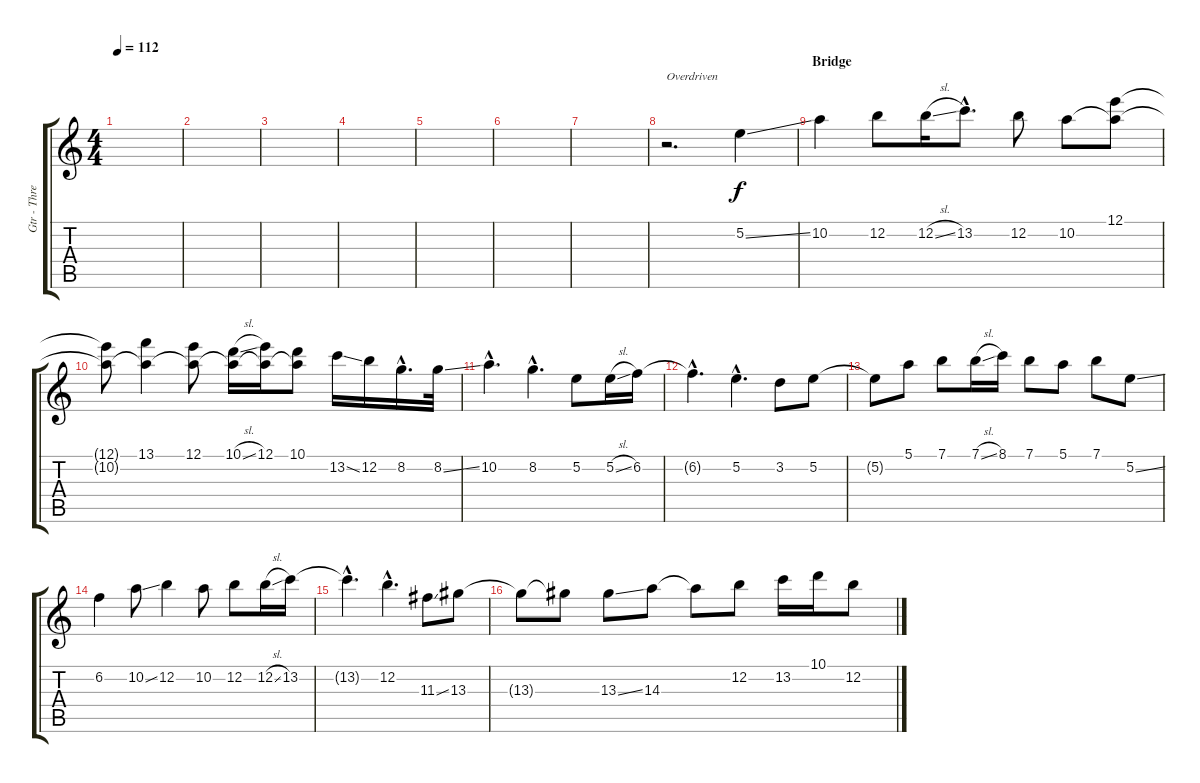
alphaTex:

\track ("Gtr - Three" "Gtr - Thre") {instrument distortionguitar}
\staff {score tabs}
\tuning (E4 B3 G3 D3 A2 E2) {hide}
\ts (4 4)
\tempo 112
\clef g2
\ks c
|
|
|
|
|
|
|
r.2{d txt "Overdriven" volume 15 instrument overdrivenguitar} 5.2{ss}.4 |
\section ("" "Bridge ")
10.2.4 12.2.8 12.2{sl}.16 13.2{hac}.8{d} 12.2.8 10.2.8 (12.1 10.2{t}).8 |
(12.1{t} 10.2{t}).8 (13.1 10.2{t}).4 (12.1 10.2{t}).8 (10.1{sl} 10.2{t}).16 (12.1 10.2{t}).16 (10.1 10.2{t}).8 13.2{ss}.16 12.2.16 8.2{hac}.16{d} 8.2{ss}.32 |
10.2{hac}.4{d} 8.2{hac}.4{d} 5.2.8 5.2{sl}.16 6.2.16 |
6.2{hac t}.4{d} 5.2{hac}.4{d} 3.2.8 5.2.8 |
5.2{t}.8 5.1.8 7.1.8 7.1{sl}.16 8.1.16 7.1.8 5.1.8 7.1.8 5.2{ss}.8 |
6.2.4 10.2{ss}.8 12.2.4 10.2.8 12.2.8 12.2{sl}.16 13.2.16 |
13.2{hac t}.4{d} 12.2{hac}.4{d} 11.3{ss}.8 13.3.8 |
13.3{t}.8 13.3{t}.8 13.3{ss}.8 14.3.8 14.3{t}.8 12.2.8 13.2.16 10.1.16 12.2{ss}.8
